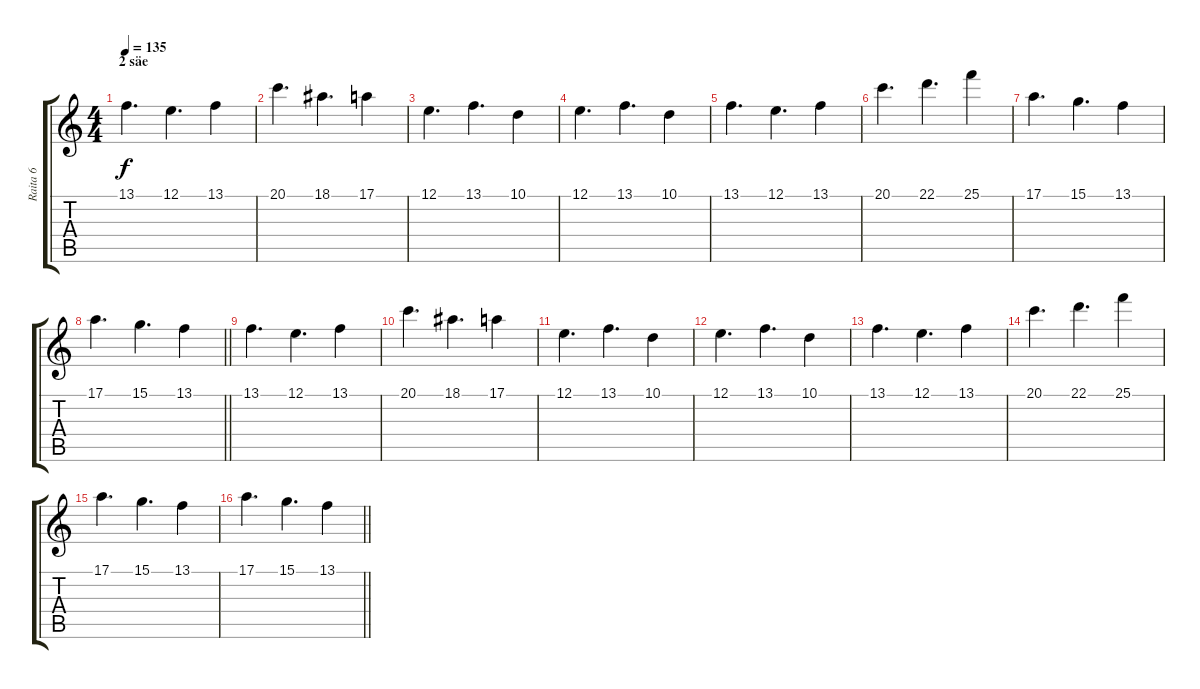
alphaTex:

\track ("Raita 6" "Raita 6") {instrument tremolostrings}
\staff {score tabs}
\tuning (E4 B3 G3 D3 A2 E2) {hide}
\ts (4 4)
\section ("" "2 säe")
\tempo 135
\clef g2
\ks c
13.1.4{d dy f} 12.1.4{d} 13.1.4 |
20.1.4{d} 18.1.4{d} 17.1.4 |
12.1.4{d} 13.1.4{d} 10.1.4 |
12.1.4{d} 13.1.4{d} 10.1.4 |
13.1.4{d} 12.1.4{d} 13.1.4 |
20.1.4{d} 22.1.4{d} 25.1.4 |
17.1.4{d} 15.1.4{d} 13.1.4 |
\barLineRight lightlight
17.1.4{d} 15.1.4{d} 13.1.4 |
13.1.4{d} 12.1.4{d} 13.1.4 |
20.1.4{d} 18.1.4{d} 17.1.4 |
12.1.4{d} 13.1.4{d} 10.1.4 |
12.1.4{d} 13.1.4{d} 10.1.4 |
13.1.4{d} 12.1.4{d} 13.1.4 |
20.1.4{d} 22.1.4{d} 25.1.4 |
17.1.4{d} 15.1.4{d} 13.1.4 |
\barLineRight lightlight
17.1.4{d} 15.1.4{d} 13.1.4
